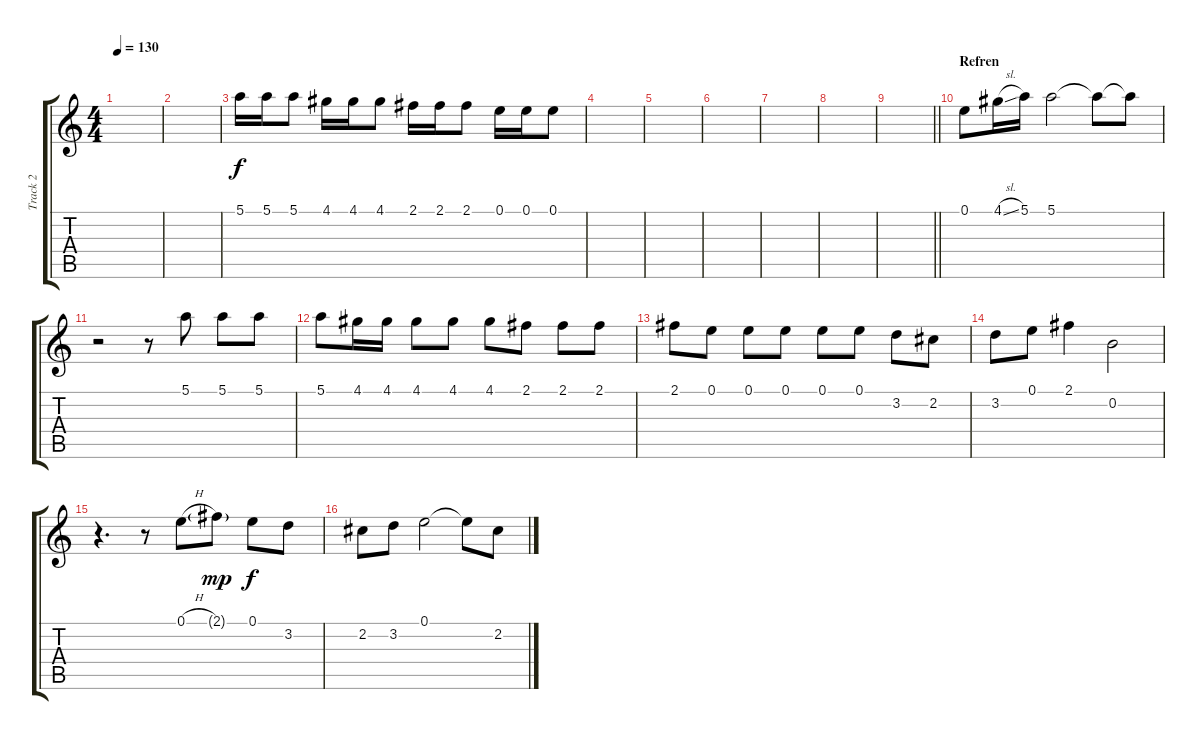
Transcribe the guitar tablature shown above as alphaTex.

\track ("Track 2" "Track 2") {instrument overdrivenguitar}
\staff {score tabs}
\tuning (E4 B3 G3 D3 A2 E2) {hide}
\ts (4 4)
\tempo 130
\clef g2
\ks c
|
|
5.1.16 5.1.16 5.1.8 4.1.16 4.1.16 4.1.8 2.1.16 2.1.16 2.1.8 0.1.16 0.1.16 0.1.8 |
|
|
|
|
|
\barLineRight lightlight
|
\section ("" "Refren")
0.1.8 4.1{sl}.16 5.1.16 5.1.2 5.1{t}.8 5.1{t}.8 |
r.2 r.8 5.1.8 5.1.8 5.1.8 |
5.1.8 4.1.16 4.1.16 4.1.8 4.1.8 4.1.8 2.1.8 2.1.8 2.1.8 |
2.1.8 0.1.8 0.1.8 0.1.8 0.1.8 0.1.8 3.2.8 2.2.8 |
3.2.8 0.1.8 2.1.4 0.2.2 |
r.4{d} r.8 0.1{h}.8 2.1{g}.8{dy mp} 0.1.8{dy f} 3.2.8 |
2.2.8 3.2.8 0.1.2 0.1{t}.8 2.2.8
